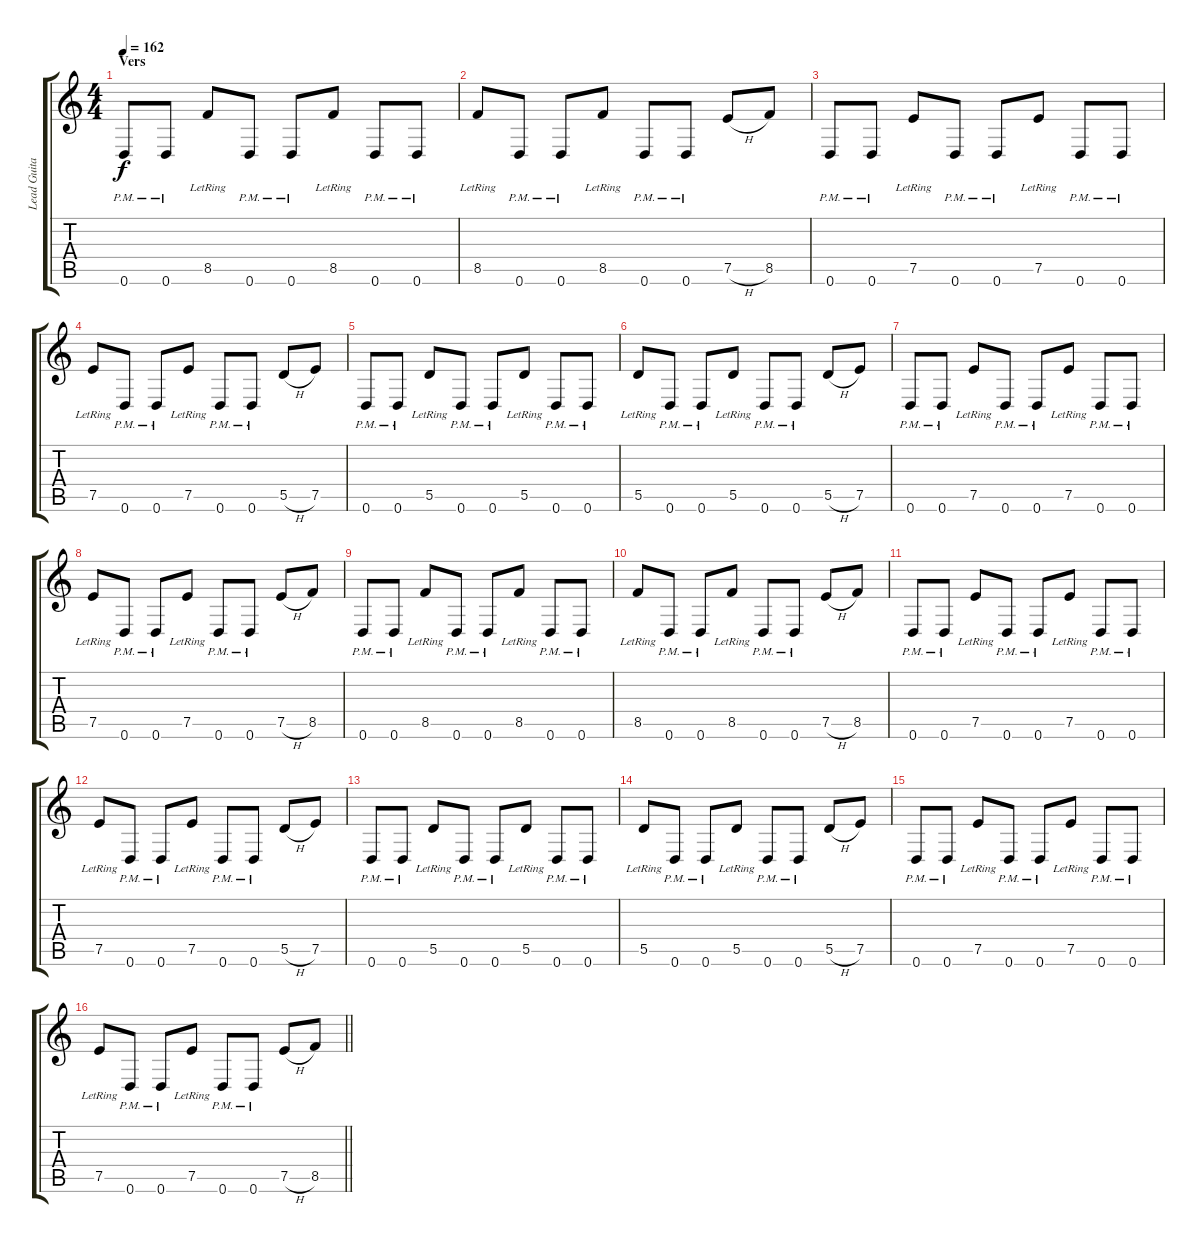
\track ("Lead Guitar " "Lead Guita") {instrument distortionguitar}
\staff {score tabs}
\tuning (E4 B3 G3 D3 A2 D2) {hide}
\ts (4 4)
\section ("" "Vers")
\tempo 162
\clef g2
\ks c
0.6{pm}.8{dy f} 0.6{pm}.8 8.5{lr}.8 0.6{pm}.8 0.6{pm}.8 8.5{lr}.8 0.6{pm}.8 0.6{pm}.8 |
8.5{lr}.8 0.6{pm}.8 0.6{pm}.8 8.5{lr}.8 0.6{pm}.8 0.6{pm}.8 7.5{h}.8 8.5.8 |
0.6{pm}.8 0.6{pm}.8 7.5{lr}.8 0.6{pm}.8 0.6{pm}.8 7.5{lr}.8 0.6{pm}.8 0.6{pm}.8 |
7.5{lr}.8 0.6{pm}.8 0.6{pm}.8 7.5{lr}.8 0.6{pm}.8 0.6{pm}.8 5.5{h}.8 7.5.8 |
0.6{pm}.8 0.6{pm}.8 5.5{lr}.8 0.6{pm}.8 0.6{pm}.8 5.5{lr}.8 0.6{pm}.8 0.6{pm}.8 |
5.5{lr}.8 0.6{pm}.8 0.6{pm}.8 5.5{lr}.8 0.6{pm}.8 0.6{pm}.8 5.5{h}.8 7.5.8 |
0.6{pm}.8 0.6{pm}.8 7.5{lr}.8 0.6{pm}.8 0.6{pm}.8 7.5{lr}.8 0.6{pm}.8 0.6{pm}.8 |
7.5{lr}.8 0.6{pm}.8 0.6{pm}.8 7.5{lr}.8 0.6{pm}.8 0.6{pm}.8 7.5{h}.8 8.5.8 |
0.6{pm}.8 0.6{pm}.8 8.5{lr}.8 0.6{pm}.8 0.6{pm}.8 8.5{lr}.8 0.6{pm}.8 0.6{pm}.8 |
8.5{lr}.8 0.6{pm}.8 0.6{pm}.8 8.5{lr}.8 0.6{pm}.8 0.6{pm}.8 7.5{h}.8 8.5.8 |
0.6{pm}.8 0.6{pm}.8 7.5{lr}.8 0.6{pm}.8 0.6{pm}.8 7.5{lr}.8 0.6{pm}.8 0.6{pm}.8 |
7.5{lr}.8 0.6{pm}.8 0.6{pm}.8 7.5{lr}.8 0.6{pm}.8 0.6{pm}.8 5.5{h}.8 7.5.8 |
0.6{pm}.8 0.6{pm}.8 5.5{lr}.8 0.6{pm}.8 0.6{pm}.8 5.5{lr}.8 0.6{pm}.8 0.6{pm}.8 |
5.5{lr}.8 0.6{pm}.8 0.6{pm}.8 5.5{lr}.8 0.6{pm}.8 0.6{pm}.8 5.5{h}.8 7.5.8 |
0.6{pm}.8 0.6{pm}.8 7.5{lr}.8 0.6{pm}.8 0.6{pm}.8 7.5{lr}.8 0.6{pm}.8 0.6{pm}.8 |
\barLineRight lightlight
7.5{lr}.8 0.6{pm}.8 0.6{pm}.8 7.5{lr}.8 0.6{pm}.8 0.6{pm}.8 7.5{h}.8 8.5.8
